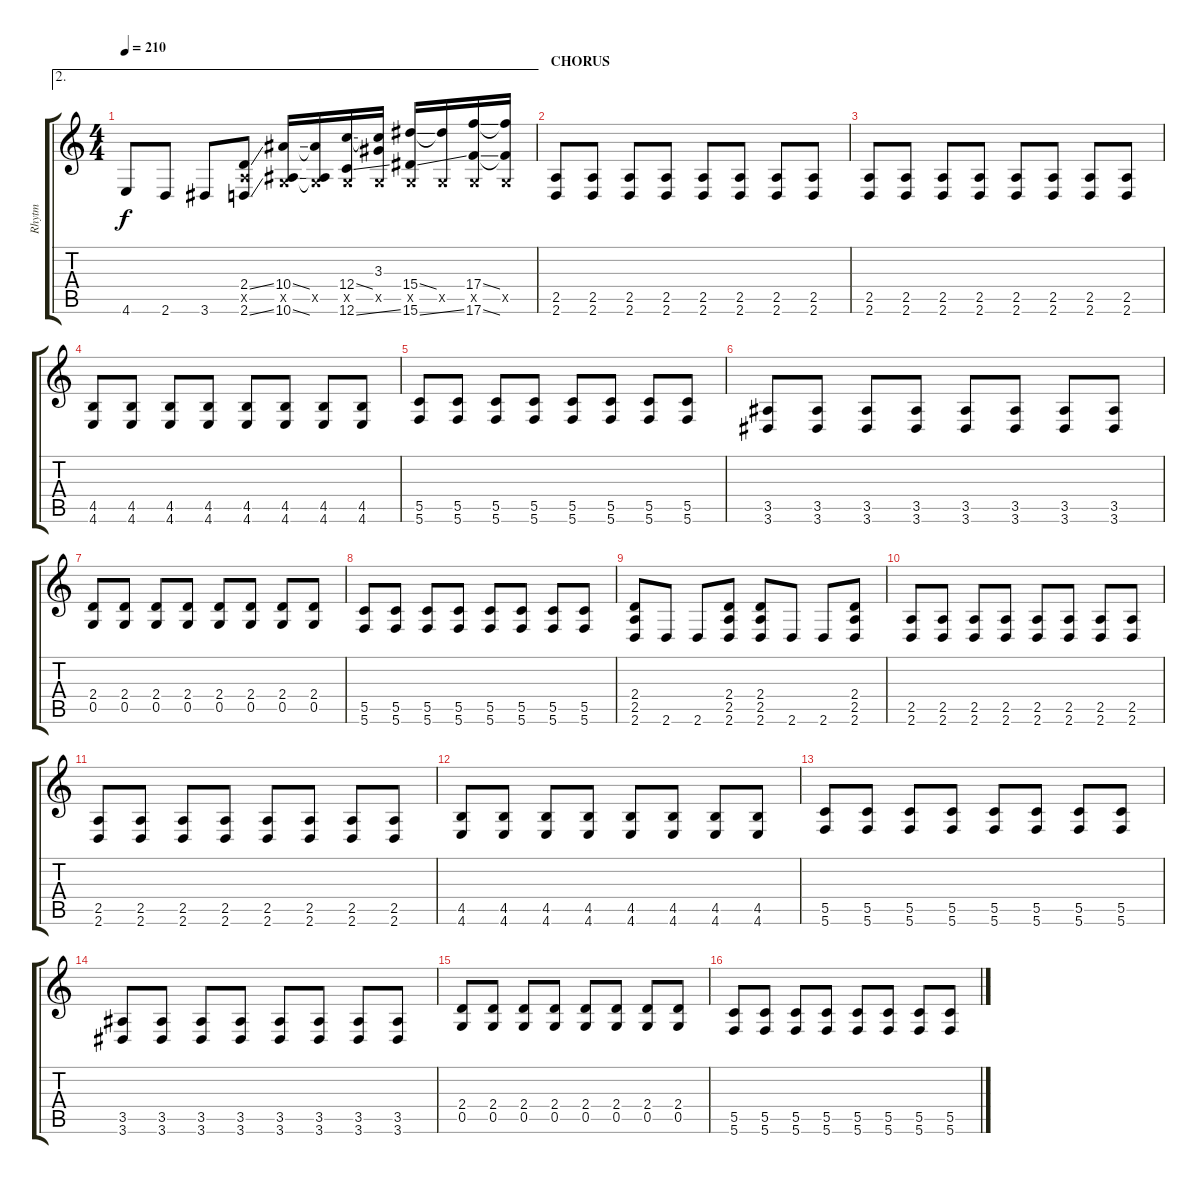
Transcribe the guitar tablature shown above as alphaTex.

\track ("Rhytm" "Rhytm") {instrument distortionguitar}
\staff {score tabs}
\tuning (D4 A3 F3 C3 G2 C2) {hide}
\ae 2
\ts (4 4)
\tempo 210
\clef g2
\ks c
4.6{t}.8{dy f} 2.6.8 3.6.8 (2.4{ss} 2.5{x} 2.6{ss}).8 (10.4{ss} 0.5{x} 10.6{ss}).16 (10.4{t} 0.5{x} 10.6{t}).16 (12.4{ss} 0.5{x} 12.6{ss}).16 (3.3 12.4{t} 0.5{x}).16 (15.4{ss} 0.5{x} 15.6{ss}).16 (15.4{t} 0.5{x}).16 (17.4{ss} 0.5{x} 17.6{ss}).16 (17.4{t} 0.5{x} 17.6{t}).16 |
\section ("" "CHORUS")
(2.5 2.6).8 (2.5 2.6).8 (2.5 2.6).8 (2.5 2.6).8 (2.5 2.6).8 (2.5 2.6).8 (2.5 2.6).8 (2.5 2.6).8 |
(2.5 2.6).8 (2.5 2.6).8 (2.5 2.6).8 (2.5 2.6).8 (2.5 2.6).8 (2.5 2.6).8 (2.5 2.6).8 (2.5 2.6).8 |
(4.5 4.6).8 (4.5 4.6).8 (4.5 4.6).8 (4.5 4.6).8 (4.5 4.6).8 (4.5 4.6).8 (4.5 4.6).8 (4.5 4.6).8 |
(5.5 5.6).8 (5.5 5.6).8 (5.5 5.6).8 (5.5 5.6).8 (5.5 5.6).8 (5.5 5.6).8 (5.5 5.6).8 (5.5 5.6).8 |
(3.5 3.6).8 (3.5 3.6).8 (3.5 3.6).8 (3.5 3.6).8 (3.5 3.6).8 (3.5 3.6).8 (3.5 3.6).8 (3.5 3.6).8 |
(2.4 0.5).8 (2.4 0.5).8 (2.4 0.5).8 (2.4 0.5).8 (2.4 0.5).8 (2.4 0.5).8 (2.4 0.5).8 (2.4 0.5).8 |
(5.5 5.6).8 (5.5 5.6).8 (5.5 5.6).8 (5.5 5.6).8 (5.5 5.6).8 (5.5 5.6).8 (5.5 5.6).8 (5.5 5.6).8 |
(2.4 2.5 2.6).8 2.6.8 2.6.8 (2.4 2.5 2.6).8 (2.4 2.5 2.6).8 2.6.8 2.6.8 (2.4 2.5 2.6).8 |
(2.5 2.6).8 (2.5 2.6).8 (2.5 2.6).8 (2.5 2.6).8 (2.5 2.6).8 (2.5 2.6).8 (2.5 2.6).8 (2.5 2.6).8 |
(2.5 2.6).8 (2.5 2.6).8 (2.5 2.6).8 (2.5 2.6).8 (2.5 2.6).8 (2.5 2.6).8 (2.5 2.6).8 (2.5 2.6).8 |
(4.5 4.6).8 (4.5 4.6).8 (4.5 4.6).8 (4.5 4.6).8 (4.5 4.6).8 (4.5 4.6).8 (4.5 4.6).8 (4.5 4.6).8 |
(5.5 5.6).8 (5.5 5.6).8 (5.5 5.6).8 (5.5 5.6).8 (5.5 5.6).8 (5.5 5.6).8 (5.5 5.6).8 (5.5 5.6).8 |
(3.5 3.6).8 (3.5 3.6).8 (3.5 3.6).8 (3.5 3.6).8 (3.5 3.6).8 (3.5 3.6).8 (3.5 3.6).8 (3.5 3.6).8 |
(2.4 0.5).8 (2.4 0.5).8 (2.4 0.5).8 (2.4 0.5).8 (2.4 0.5).8 (2.4 0.5).8 (2.4 0.5).8 (2.4 0.5).8 |
(5.5 5.6).8 (5.5 5.6).8 (5.5 5.6).8 (5.5 5.6).8 (5.5 5.6).8 (5.5 5.6).8 (5.5 5.6).8 (5.5 5.6).8
